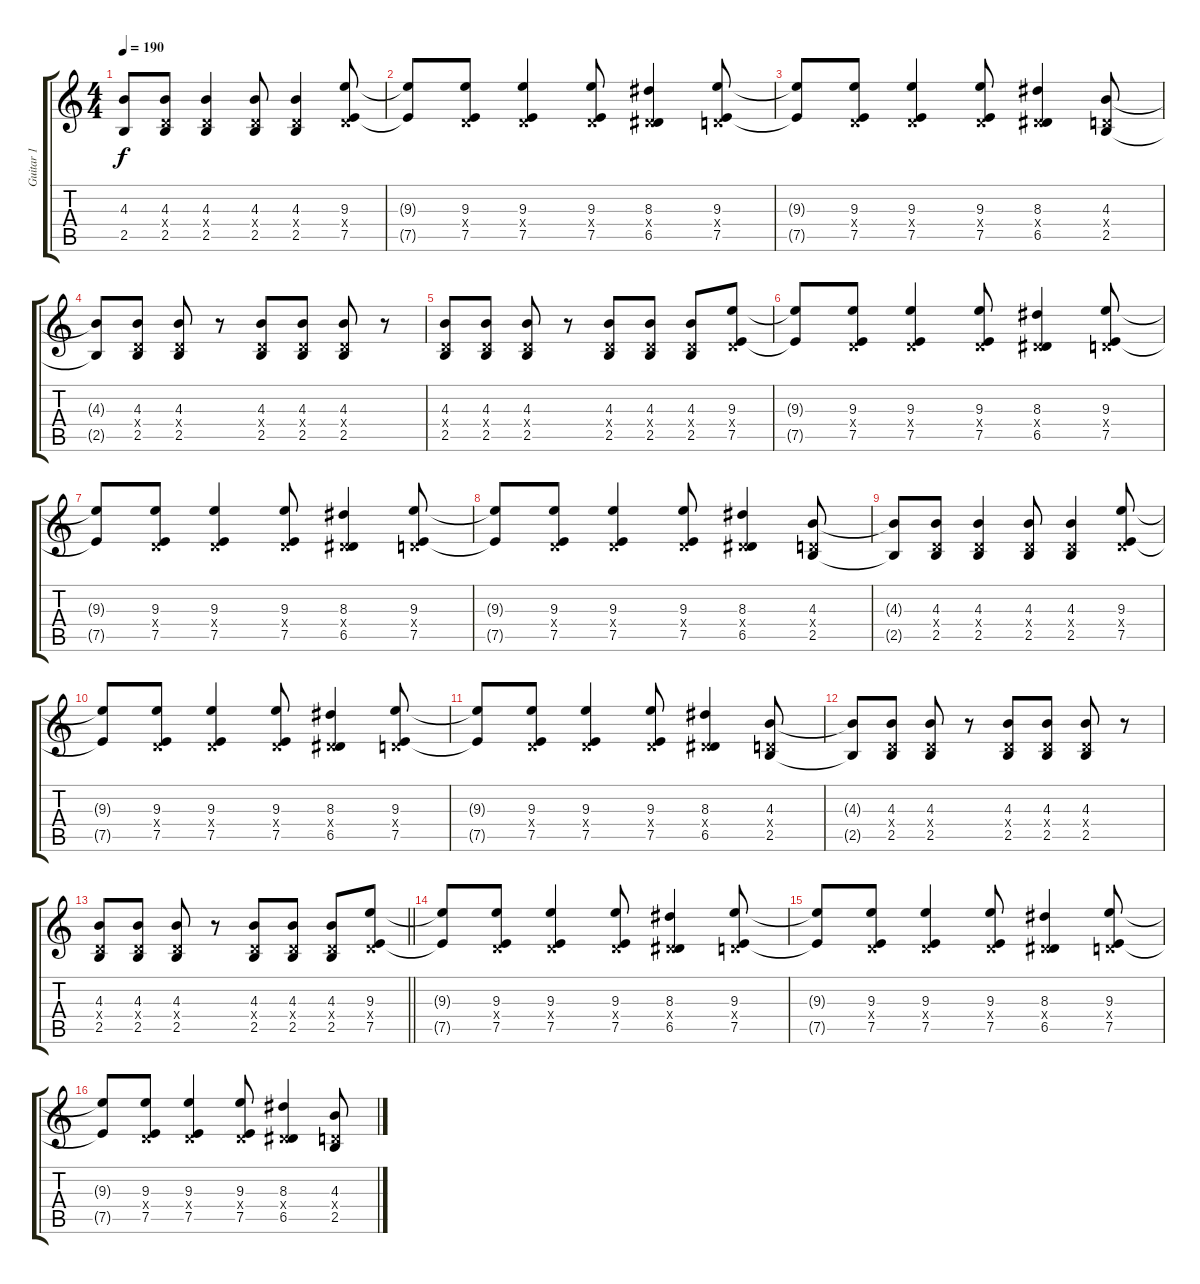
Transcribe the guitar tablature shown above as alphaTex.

\track ("Guitar 1" "Guitar 1") {instrument distortionguitar}
\staff {score tabs}
\tuning (E4 B3 G3 D3 A2 E2) {hide}
\ts (4 4)
\tempo 190
\clef g2
\ks c
(4.3{t} 2.5{t}).8{dy f} (4.3 0.4{x} 2.5).8 (4.3 0.4{x} 2.5).4 (4.3 0.4{x} 2.5).8 (4.3 0.4{x} 2.5).4 (9.3 0.4{x} 7.5).8 |
(9.3{t} 7.5{t}).8 (9.3 0.4{x} 7.5).8 (9.3 0.4{x} 7.5).4 (9.3 0.4{x} 7.5).8 (8.3 0.4{x} 6.5).4 (9.3 0.4{x} 7.5).8 |
(9.3{t} 7.5{t}).8 (9.3 0.4{x} 7.5).8 (9.3 0.4{x} 7.5).4 (9.3 0.4{x} 7.5).8 (8.3 0.4{x} 6.5).4 (4.3 0.4{x} 2.5).8 |
(4.3{t} 2.5{t}).8 (4.3 0.4{x} 2.5).8 (4.3 0.4{x} 2.5).8 r.8 (4.3 0.4{x} 2.5).8 (4.3 0.4{x} 2.5).8 (4.3 0.4{x} 2.5).8 r.8 |
(4.3 0.4{x} 2.5).8 (4.3 0.4{x} 2.5).8 (4.3 0.4{x} 2.5).8 r.8 (4.3 0.4{x} 2.5).8 (4.3 0.4{x} 2.5).8 (4.3 0.4{x} 2.5).8 (9.3 0.4{x} 7.5).8 |
(9.3{t} 7.5{t}).8 (9.3 0.4{x} 7.5).8 (9.3 0.4{x} 7.5).4 (9.3 0.4{x} 7.5).8 (8.3 0.4{x} 6.5).4 (9.3 0.4{x} 7.5).8 |
(9.3{t} 7.5{t}).8 (9.3 0.4{x} 7.5).8 (9.3 0.4{x} 7.5).4 (9.3 0.4{x} 7.5).8 (8.3 0.4{x} 6.5).4 (9.3 0.4{x} 7.5).8 |
(9.3{t} 7.5{t}).8 (9.3 0.4{x} 7.5).8 (9.3 0.4{x} 7.5).4 (9.3 0.4{x} 7.5).8 (8.3 0.4{x} 6.5).4 (4.3 0.4{x} 2.5).8 |
(4.3{t} 2.5{t}).8 (4.3 0.4{x} 2.5).8 (4.3 0.4{x} 2.5).4 (4.3 0.4{x} 2.5).8 (4.3 0.4{x} 2.5).4 (9.3 0.4{x} 7.5).8 |
(9.3{t} 7.5{t}).8 (9.3 0.4{x} 7.5).8 (9.3 0.4{x} 7.5).4 (9.3 0.4{x} 7.5).8 (8.3 0.4{x} 6.5).4 (9.3 0.4{x} 7.5).8 |
(9.3{t} 7.5{t}).8 (9.3 0.4{x} 7.5).8 (9.3 0.4{x} 7.5).4 (9.3 0.4{x} 7.5).8 (8.3 0.4{x} 6.5).4 (4.3 0.4{x} 2.5).8 |
(4.3{t} 2.5{t}).8 (4.3 0.4{x} 2.5).8 (4.3 0.4{x} 2.5).8 r.8 (4.3 0.4{x} 2.5).8 (4.3 0.4{x} 2.5).8 (4.3 0.4{x} 2.5).8 r.8 |
\barLineRight lightlight
(4.3 0.4{x} 2.5).8 (4.3 0.4{x} 2.5).8 (4.3 0.4{x} 2.5).8 r.8 (4.3 0.4{x} 2.5).8 (4.3 0.4{x} 2.5).8 (4.3 0.4{x} 2.5).8 (9.3 0.4{x} 7.5).8 |
\section ("" "")
(9.3{t} 7.5{t}).8 (9.3 0.4{x} 7.5).8 (9.3 0.4{x} 7.5).4 (9.3 0.4{x} 7.5).8 (8.3 0.4{x} 6.5).4 (9.3 0.4{x} 7.5).8 |
(9.3{t} 7.5{t}).8 (9.3 0.4{x} 7.5).8 (9.3 0.4{x} 7.5).4 (9.3 0.4{x} 7.5).8 (8.3 0.4{x} 6.5).4 (9.3 0.4{x} 7.5).8 |
(9.3{t} 7.5{t}).8 (9.3 0.4{x} 7.5).8 (9.3 0.4{x} 7.5).4 (9.3 0.4{x} 7.5).8 (8.3 0.4{x} 6.5).4 (4.3 0.4{x} 2.5).8
